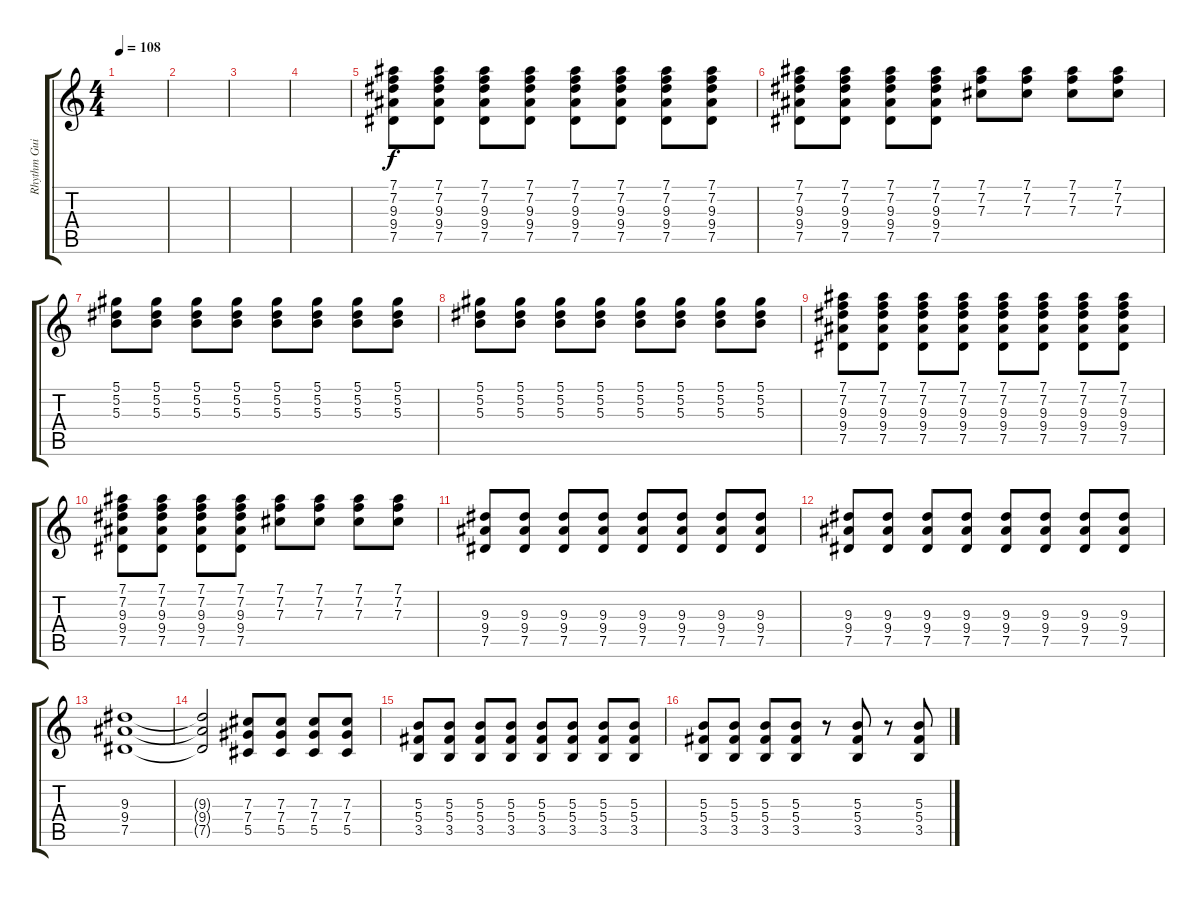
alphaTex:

\track ("Rhythm Guitar" "Rhythm Gui") {instrument distortionguitar}
\staff {score tabs}
\tuning (Eb4 Bb3 Gb3 Db3 Ab2 Eb2) {hide}
\ts (4 4)
\tempo 108
\clef g2
\ks c
|
|
|
|
(7.1 7.2 9.3 9.4 7.5).8{volume 8} (7.1 7.2 9.3 9.4 7.5).8 (7.1 7.2 9.3 9.4 7.5).8 (7.1 7.2 9.3 9.4 7.5).8 (7.1 7.2 9.3 9.4 7.5).8 (7.1 7.2 9.3 9.4 7.5).8 (7.1 7.2 9.3 9.4 7.5).8 (7.1 7.2 9.3 9.4 7.5).8 |
(7.1 7.2 9.3 9.4 7.5).8 (7.1 7.2 9.3 9.4 7.5).8 (7.1 7.2 9.3 9.4 7.5).8 (7.1 7.2 9.3 9.4 7.5).8 (7.1 7.2 7.3).8 (7.1 7.2 7.3).8 (7.1 7.2 7.3).8 (7.1 7.2 7.3).8 |
(5.1 5.2 5.3).8 (5.1 5.2 5.3).8 (5.1 5.2 5.3).8 (5.1 5.2 5.3).8 (5.1 5.2 5.3).8 (5.1 5.2 5.3).8 (5.1 5.2 5.3).8 (5.1 5.2 5.3).8 |
(5.1 5.2 5.3).8 (5.1 5.2 5.3).8 (5.1 5.2 5.3).8 (5.1 5.2 5.3).8 (5.1 5.2 5.3).8 (5.1 5.2 5.3).8 (5.1 5.2 5.3).8 (5.1 5.2 5.3).8 |
(7.1 7.2 9.3 9.4 7.5).8{volume 8} (7.1 7.2 9.3 9.4 7.5).8 (7.1 7.2 9.3 9.4 7.5).8 (7.1 7.2 9.3 9.4 7.5).8 (7.1 7.2 9.3 9.4 7.5).8 (7.1 7.2 9.3 9.4 7.5).8 (7.1 7.2 9.3 9.4 7.5).8 (7.1 7.2 9.3 9.4 7.5).8 |
(7.1 7.2 9.3 9.4 7.5).8 (7.1 7.2 9.3 9.4 7.5).8 (7.1 7.2 9.3 9.4 7.5).8 (7.1 7.2 9.3 9.4 7.5).8 (7.1 7.2 7.3).8 (7.1 7.2 7.3).8 (7.1 7.2 7.3).8 (7.1 7.2 7.3).8 |
(9.3 9.4 7.5).8{volume 12} (9.3 9.4 7.5).8 (9.3 9.4 7.5).8 (9.3 9.4 7.5).8 (9.3 9.4 7.5).8 (9.3 9.4 7.5).8 (9.3 9.4 7.5).8 (9.3 9.4 7.5).8 |
(9.3 9.4 7.5).8 (9.3 9.4 7.5).8 (9.3 9.4 7.5).8 (9.3 9.4 7.5).8 (9.3 9.4 7.5).8 (9.3 9.4 7.5).8 (9.3 9.4 7.5).8 (9.3 9.4 7.5).8 |
(9.3 9.4 7.5).1 |
(9.3{t} 9.4{t} 7.5{t}).2 (7.3 7.4 5.5).8{volume 8 balance 14} (7.3 7.4 5.5).8 (7.3 7.4 5.5).8 (7.3 7.4 5.5).8 |
(5.3 5.4 3.5).8{volume 16 balance 4} (5.3 5.4 3.5).8 (5.3 5.4 3.5).8 (5.3 5.4 3.5).8 (5.3 5.4 3.5).8 (5.3 5.4 3.5).8 (5.3 5.4 3.5).8 (5.3 5.4 3.5).8 |
(5.3 5.4 3.5).8 (5.3 5.4 3.5).8 (5.3 5.4 3.5).8 (5.3 5.4 3.5).8 r.8 (5.3 5.4 3.5).8 r.8 (5.3 5.4 3.5).8
